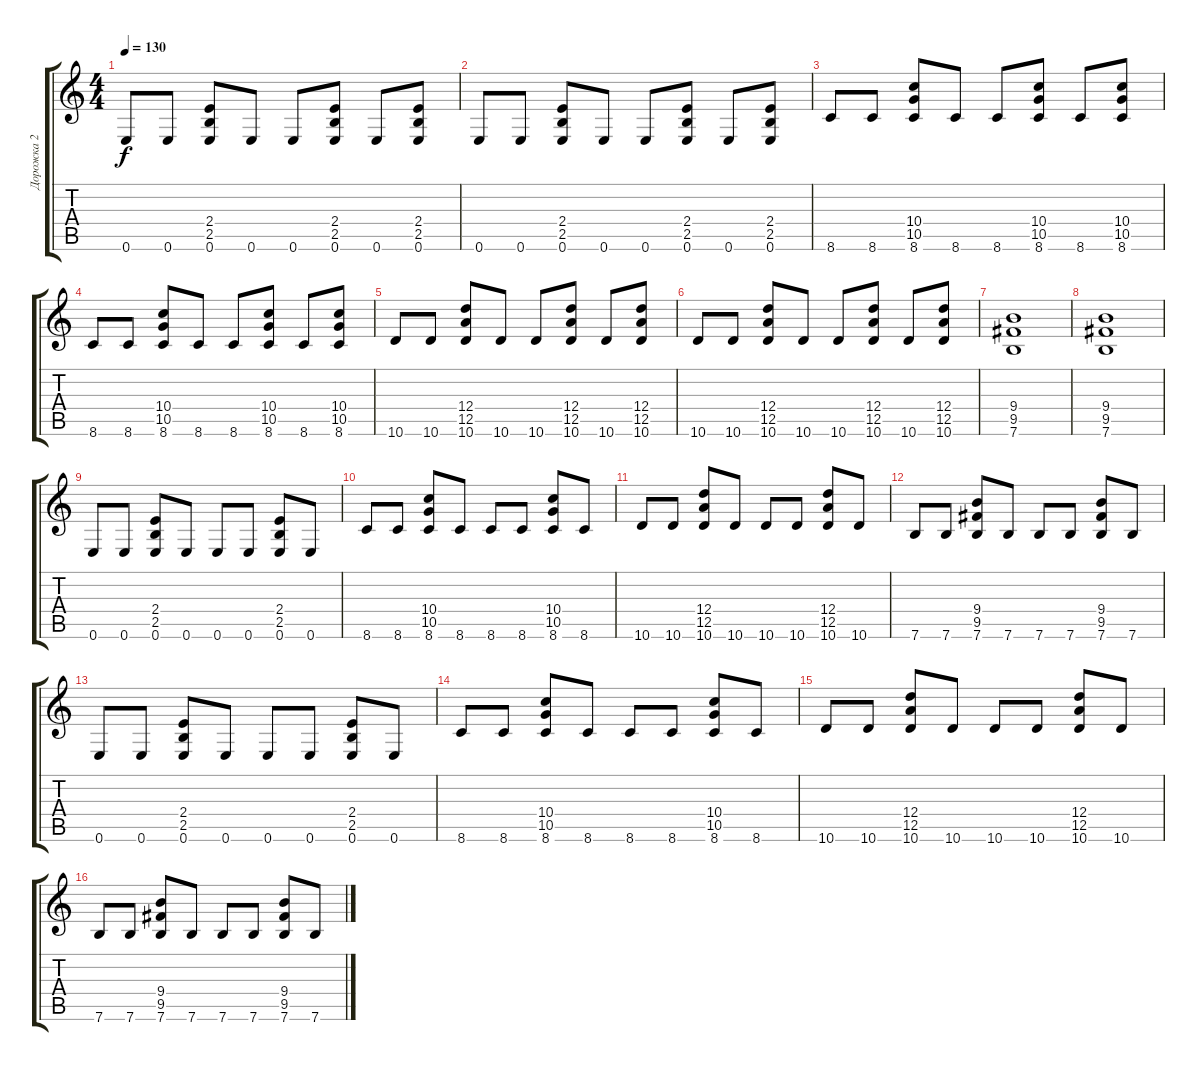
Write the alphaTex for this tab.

\track ("Дорожка 2" "Дорожка 2") {instrument distortionguitar}
\staff {score tabs}
\tuning (E4 B3 G3 D3 A2 E2) {hide}
\ts (4 4)
\tempo 130
\clef g2
\ks c
0.6.8{dy f} 0.6.8 (2.4 2.5 0.6).8 0.6.8 0.6.8 (2.4 2.5 0.6).8 0.6.8 (2.4 2.5 0.6).8 |
0.6.8 0.6.8 (2.4 2.5 0.6).8 0.6.8 0.6.8 (2.4 2.5 0.6).8 0.6.8 (2.4 2.5 0.6).8 |
8.6.8 8.6.8 (10.4 10.5 8.6).8 8.6.8 8.6.8 (10.4 10.5 8.6).8 8.6.8 (10.4 10.5 8.6).8 |
8.6.8 8.6.8 (10.4 10.5 8.6).8 8.6.8 8.6.8 (10.4 10.5 8.6).8 8.6.8 (10.4 10.5 8.6).8 |
10.6.8 10.6.8 (12.4 12.5 10.6).8 10.6.8 10.6.8 (12.4 12.5 10.6).8 10.6.8 (12.4 12.5 10.6).8 |
10.6.8 10.6.8 (12.4 12.5 10.6).8 10.6.8 10.6.8 (12.4 12.5 10.6).8 10.6.8 (12.4 12.5 10.6).8 |
(9.4 9.5 7.6).1 |
(9.4 9.5 7.6).1 |
0.6.8 0.6.8 (2.4 2.5 0.6).8 0.6.8 0.6.8 0.6.8 (2.4 2.5 0.6).8 0.6.8 |
8.6.8 8.6.8 (10.4 10.5 8.6).8 8.6.8 8.6.8 8.6.8 (10.4 10.5 8.6).8 8.6.8 |
10.6.8 10.6.8 (12.4 12.5 10.6).8 10.6.8 10.6.8 10.6.8 (12.4 12.5 10.6).8 10.6.8 |
7.6.8 7.6.8 (9.4 9.5 7.6).8 7.6.8 7.6.8 7.6.8 (9.4 9.5 7.6).8 7.6.8 |
0.6.8 0.6.8 (2.4 2.5 0.6).8 0.6.8 0.6.8 0.6.8 (2.4 2.5 0.6).8 0.6.8 |
8.6.8 8.6.8 (10.4 10.5 8.6).8 8.6.8 8.6.8 8.6.8 (10.4 10.5 8.6).8 8.6.8 |
10.6.8 10.6.8 (12.4 12.5 10.6).8 10.6.8 10.6.8 10.6.8 (12.4 12.5 10.6).8 10.6.8 |
7.6.8 7.6.8 (9.4 9.5 7.6).8 7.6.8 7.6.8 7.6.8 (9.4 9.5 7.6).8 7.6.8
